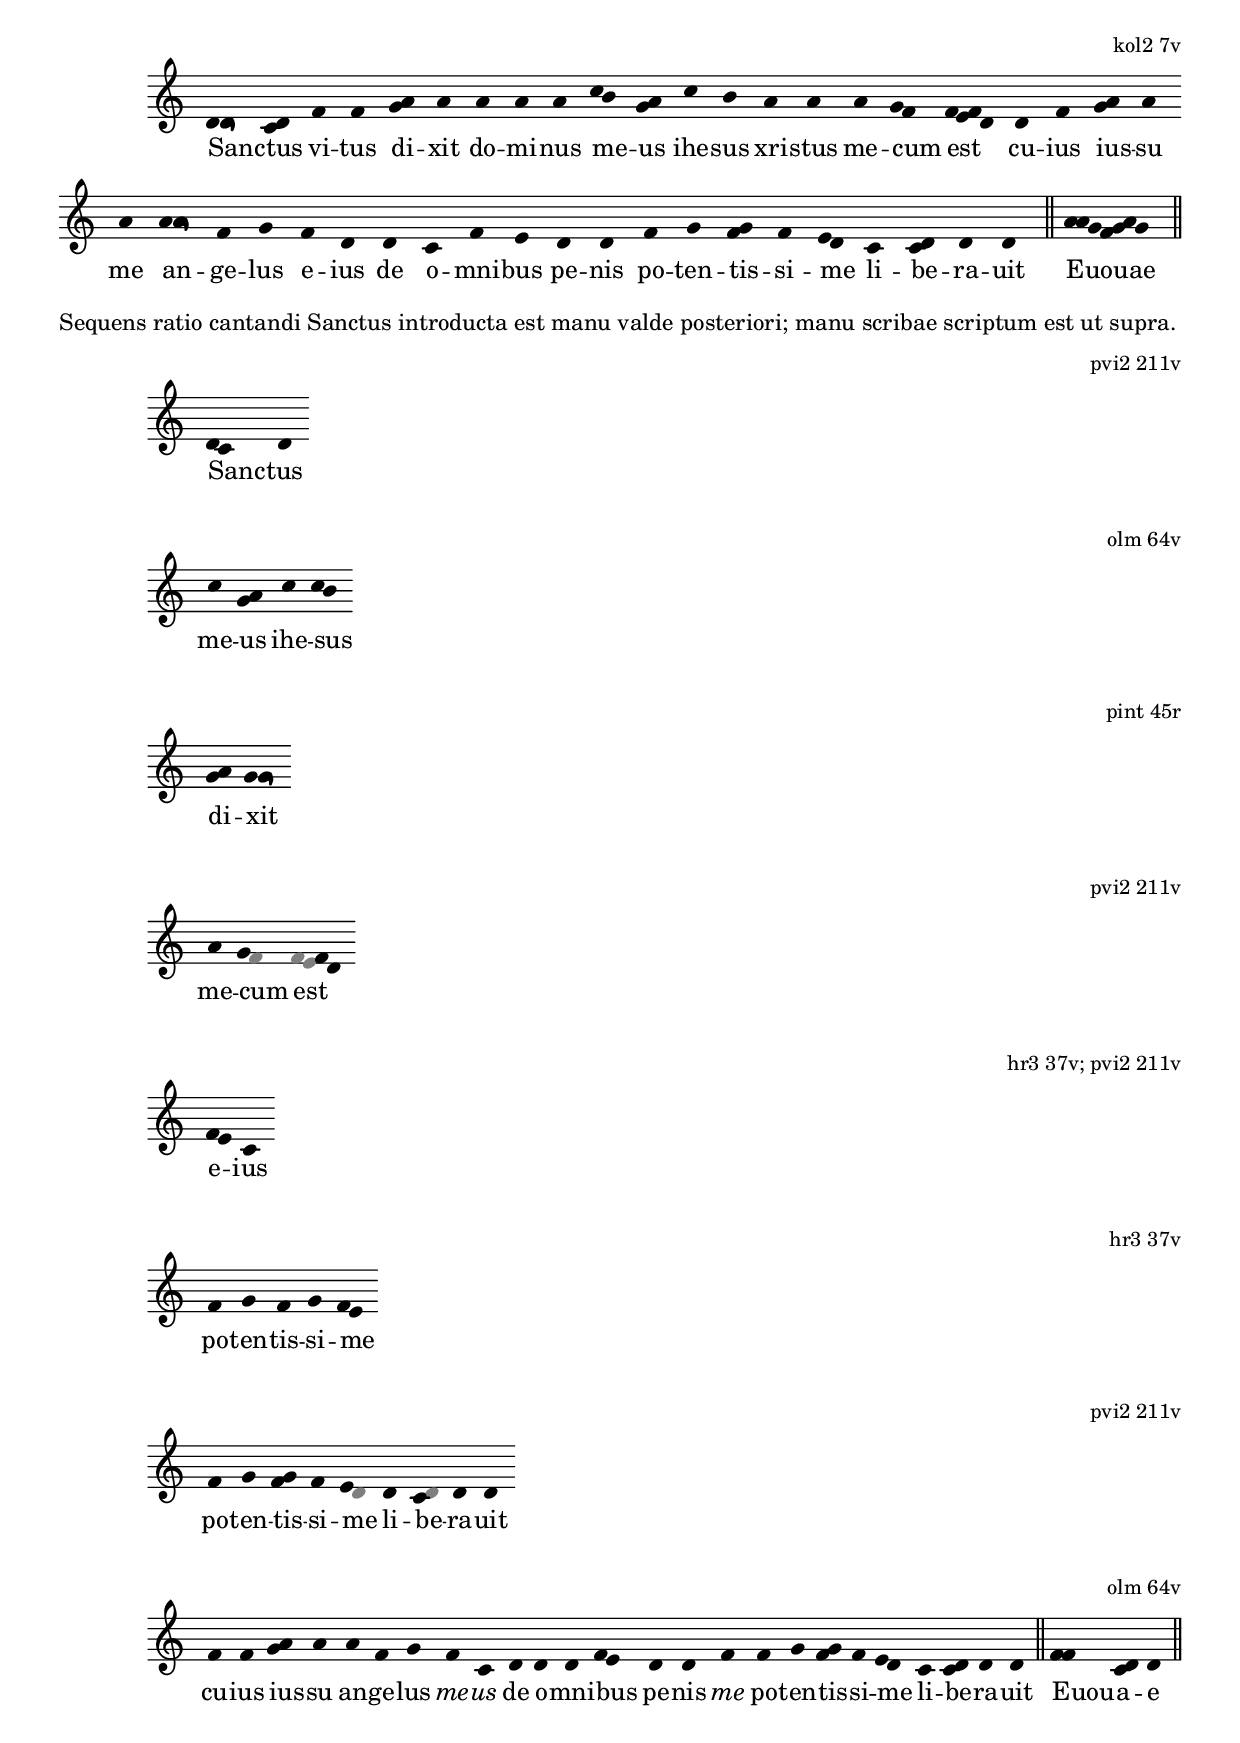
\version "2.19.32"

\include "../lib/synopsis.ily"

\score {
  \transpose c c' {
    \plainchant
    \melisma { d \strophicus d } \melisma { c d } \bar "" f f \bar "" \melisma { g a } a \bar ""
    a a a \bar "" \melisma { c' b } \melisma { g a } \bar "" c' b \bar "" a a \bar "" a \melisma { g f } \bar "" \melisma { f e f d } \bar ""
    d f \bar "" \melisma { g a } a \bar "" a \bar "" \melisma { a \strophicus a } \bar "" f g \bar "" f d \bar ""
    d \bar "" c f e \bar "" d d \bar ""
    f g \melisma { f g } f \melisma { e d } \bar "" c \melisma { c d } d d \bar "||"

    \melisma { a a g f g a g } \bar "||"
  }
  \addlyrics {
    Sanc -- tus vi -- tus di -- xit
    do -- mi -- nus me -- us ihe -- sus xri -- stus me -- cum est
    cu -- ius ius -- su me an -- ge -- lus e -- ius
    de o -- mni -- bus pe -- nis
    po -- ten -- tis -- si -- me li -- be -- ra -- uit

    Euouae
  }
  \header {
    fontes = "kol2 7v"
  }
}

\markup\justify{
  Sequens ratio cantandi Sanctus introducta est manu valde posteriori;
  manu scribae scriptum est ut supra.
}

\score {
  \transpose c c' {
    \plainchant
    \melisma { d c } d
  }
  \addlyrics {
    Sanc -- tus
  }
  \header {
    fontes = "pvi2 211v"
  }
}

\score {
  \transpose c c' {
    \plainchant
    c' \melisma { g a } c' \melisma { c' b }
  }
  \addlyrics {
    me -- us ihe -- sus
  }
  \header {
    fontes = "olm 64v"
  }
}

\score {
  \transpose c c' {
    \plainchant
    \melisma { g a } \melisma { g \strophicus g }
  }
  \addlyrics {
    di -- xit
  }
  \header {
    fontes = "pint 45r"
  }
}

\score {
  \transpose c c' {
    \plainchant
    a \melisma { g \rasura f \finrasura } \melisma { \rasura f e \finrasura f d }
  }
  \addlyrics {
    me -- cum est
  }
  \header {
    fontes = "pvi2 211v"
  }
}

\score {
  \transpose c c' {
    \plainchant
    \melisma { f e } c
  }
  \addlyrics {
    e -- ius
  }
  \header {
    fontes = "hr3 37v; pvi2 211v"
  }
}

\score {
  \transpose c c' {
    \plainchant
    f g f g \melisma { f e }
  }
  \addlyrics {
    po -- ten -- tis -- si -- me
  }
  \header {
    fontes = "hr3 37v"
  }
}

\score {
  \transpose c c' {
    \plainchant
    f g \melisma { f g } f \melisma { e \rasura d \finrasura } d \melisma { c \rasura d \finrasura } d d
  }
  \addlyrics {
    po -- ten -- tis -- si -- me li -- be -- ra -- uit
  }
  \header {
    fontes = "pvi2 211v"
  }
}

\score {
  \transpose c c' {
    \plainchant
    f f \melisma { g a } a a f g f c
    d d d \melisma { f e } d d
    f f g \melisma { f g } f \melisma { e d } c \melisma { c d } d d \bar "||"

    \melisma { f f } \melisma { c d } d \bar "||"
  }
  \addlyrics {
    cu -- ius ius -- su an -- ge -- lus \lyrit me -- us \lyrrev
    de o -- mni -- bus pe -- nis
    \lyrit me \lyrrev po -- ten -- tis -- si -- me li -- be -- ra -- uit

    Euou -- a -- e
  }
  \header {
    fontes = "olm 64v"
  }
}
